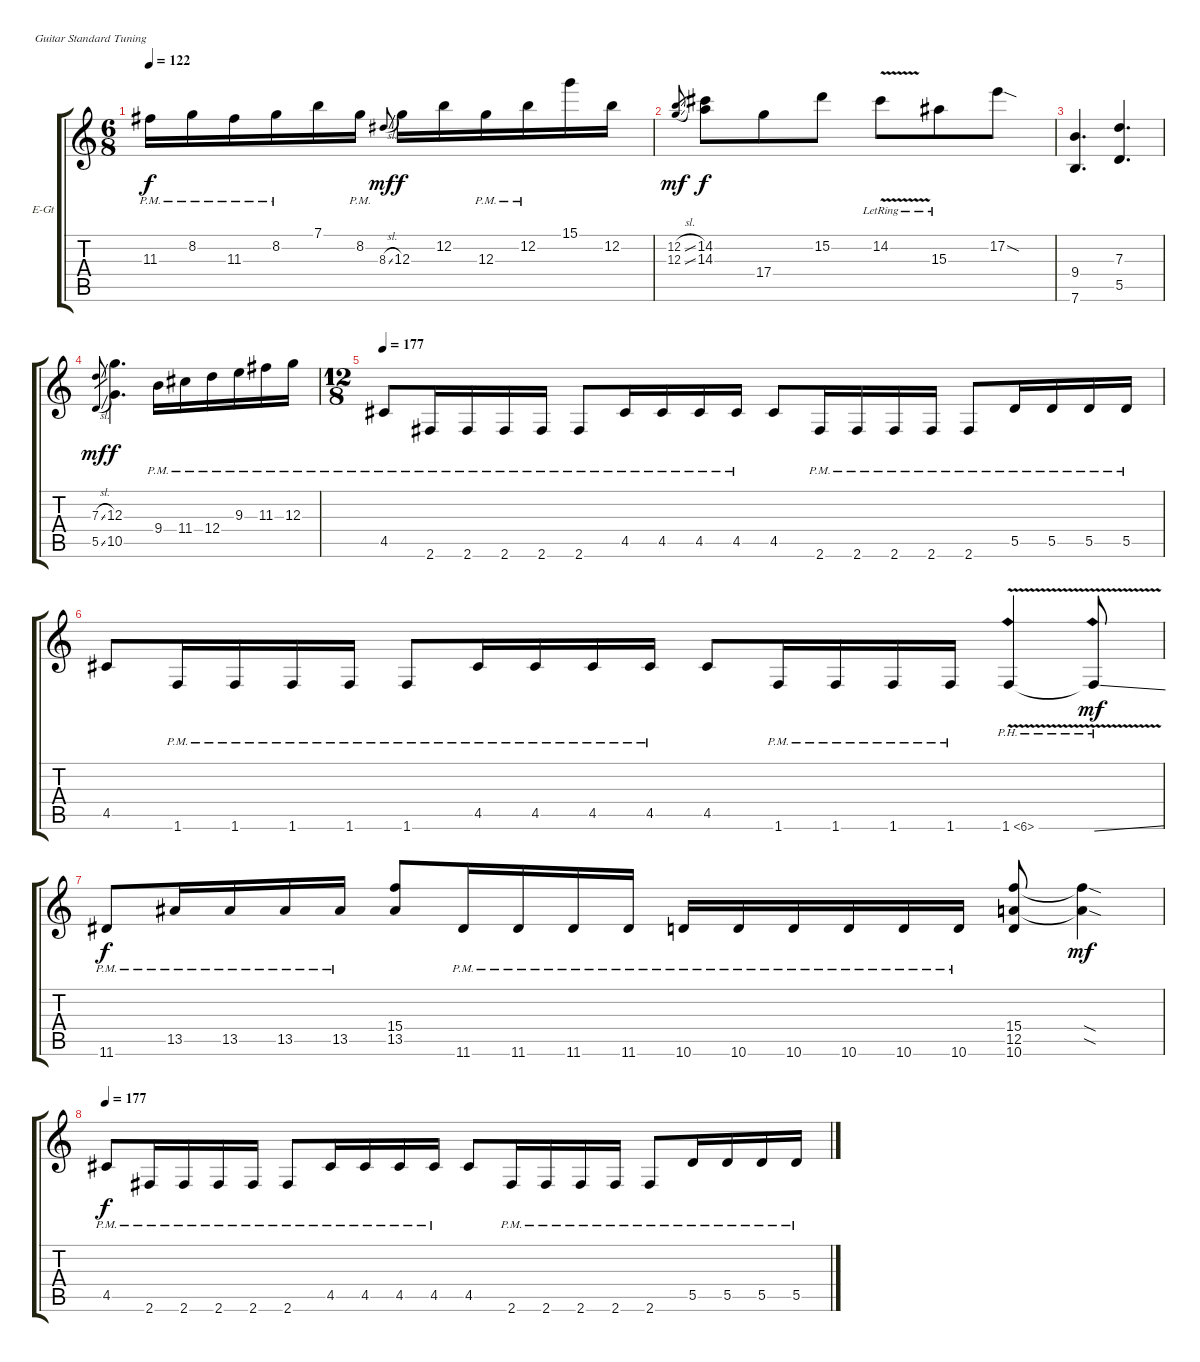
\bracketExtendMode groupsimilarinstruments
\firstSystemTrackNameOrientation horizontal
\otherSystemsTrackNameOrientation horizontal
\track ("Paul Masvidal" "E-Gt") {instrument distortionguitar}
\staff {score tabs}
\tuning (E4 B3 G3 D3 A2 E2)
\ts (6 8)
\tempo 122
\clef g2
\ks c
11.3{pm}.16{dy f} 8.2{pm}.16 11.3{pm}.16 8.2{pm}.16 7.1.16 8.2{pm}.16 8.3{sl}.8{gr onbeat dy mf} 12.3.16{dy f} 12.2.16 12.3{pm}.16 12.2{pm}.16 15.1.16 12.2.16 |
(12.2{sl} 12.3{sl}).8{gr dy mf} (14.2 14.3).8{dy f} 17.4.8 15.2.8 14.2{v lr}.8 15.3{lr}.8 17.2{sod}.8 |
(9.4 7.6).4{d} (7.3 5.5).4{d} |
(7.3{sl} 5.5{sl}).8{gr dy mf} (12.3 10.5).4{d dy f} 9.4{pm}.16 11.4{pm}.16 12.4{pm}.16 9.3{pm}.16 11.3{pm}.16 12.3{pm}.16 |
\ts (12 8)
\beaming (8 3 3 3 3)
\tempo 177
4.5{pm}.8 2.6{pm}.16 2.6{pm}.16 2.6{pm}.16 2.6{pm}.16 2.6{pm}.8 4.5{pm}.16 4.5{pm}.16 4.5{pm}.16 4.5{pm}.16 4.5.8 2.6{pm}.16 2.6{pm}.16 2.6{pm}.16 2.6{pm}.16 2.6{pm}.8 5.5{pm}.16 5.5{pm}.16 5.5{pm}.16 5.5{pm}.16 |
4.5.8 1.6{pm}.16 1.6{pm}.16 1.6{pm}.16 1.6{pm}.16 1.6{pm}.8 4.5{pm}.16 4.5{pm}.16 4.5{pm}.16 4.5{pm}.16 4.5.8 1.6{pm}.16 1.6{pm}.16 1.6{pm}.16 1.6{pm}.16 1.6{ph 5 v}.4 1.6{ph 5 ss t}.8{dy mf} |
11.6{pm}.8{dy f} 13.5{pm}.16 13.5{pm}.16 13.5{pm}.16 13.5{pm}.16 (15.4 13.5).8 11.6{pm}.16 11.6{pm}.16 11.6{pm}.16 11.6{pm}.16 10.6{pm}.16 10.6{pm}.16 10.6{pm}.16 10.6{pm}.16 10.6{pm}.16 10.6{pm}.16 (15.4 12.5 10.6).8 (15.4{sod t} 12.5{sod t}).4{dy mf} |
\tempo 177
4.5{pm}.8{dy f} 2.6{pm}.16 2.6{pm}.16 2.6{pm}.16 2.6{pm}.16 2.6{pm}.8 4.5{pm}.16 4.5{pm}.16 4.5{pm}.16 4.5{pm}.16 4.5.8 2.6{pm}.16 2.6{pm}.16 2.6{pm}.16 2.6{pm}.16 2.6{pm}.8 5.5{pm}.16 5.5{pm}.16 5.5{pm}.16 5.5{pm}.16
